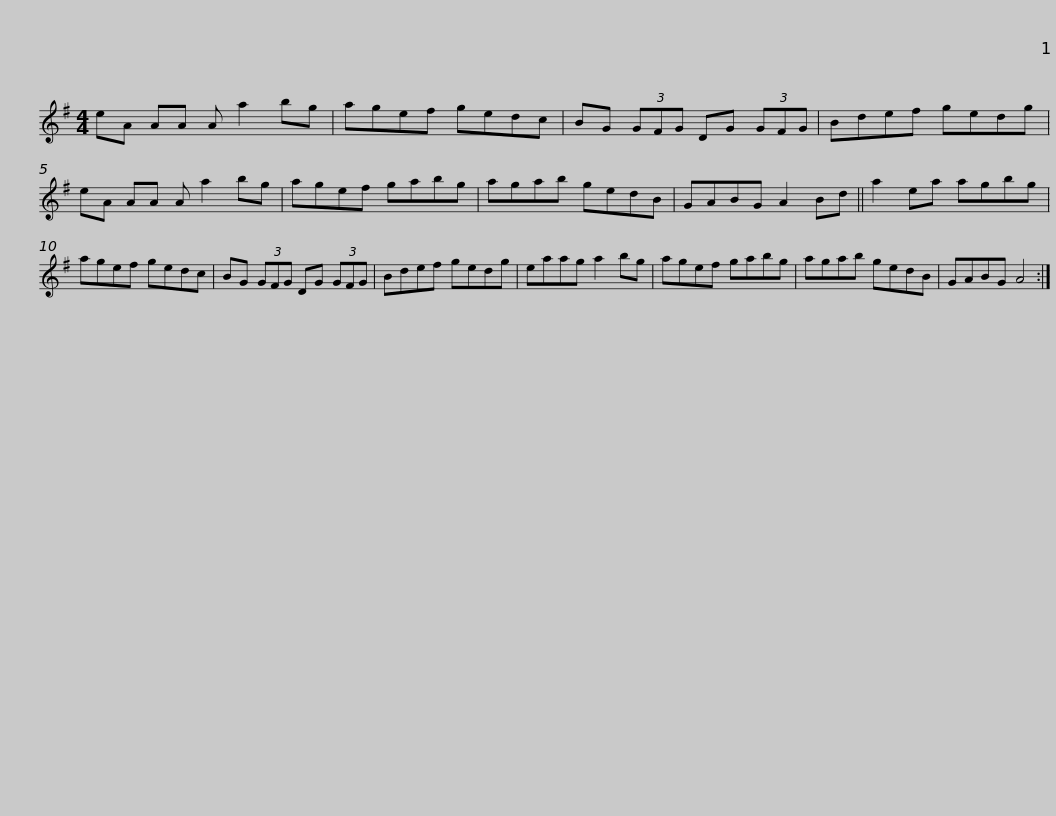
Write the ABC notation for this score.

X:1
L:1/8
M:4/4
I:linebreak $
K:G
V:1 treble
V:1
 eA AA A a2 bg | agef gedc | BG (3GFG DG (3GFG | Bdef gedg | eA AA A a2 bg |$ %5
 agef gabg | agab gedB | GABG A2 Bd || a2 ea agbg | agef gedc |$ %10
 BG (3GFG DG (3GFG | Bdef gedg | eaag a2 bg | agef gabg | agab gedB |$ %15
 GABG A4 :| %16
